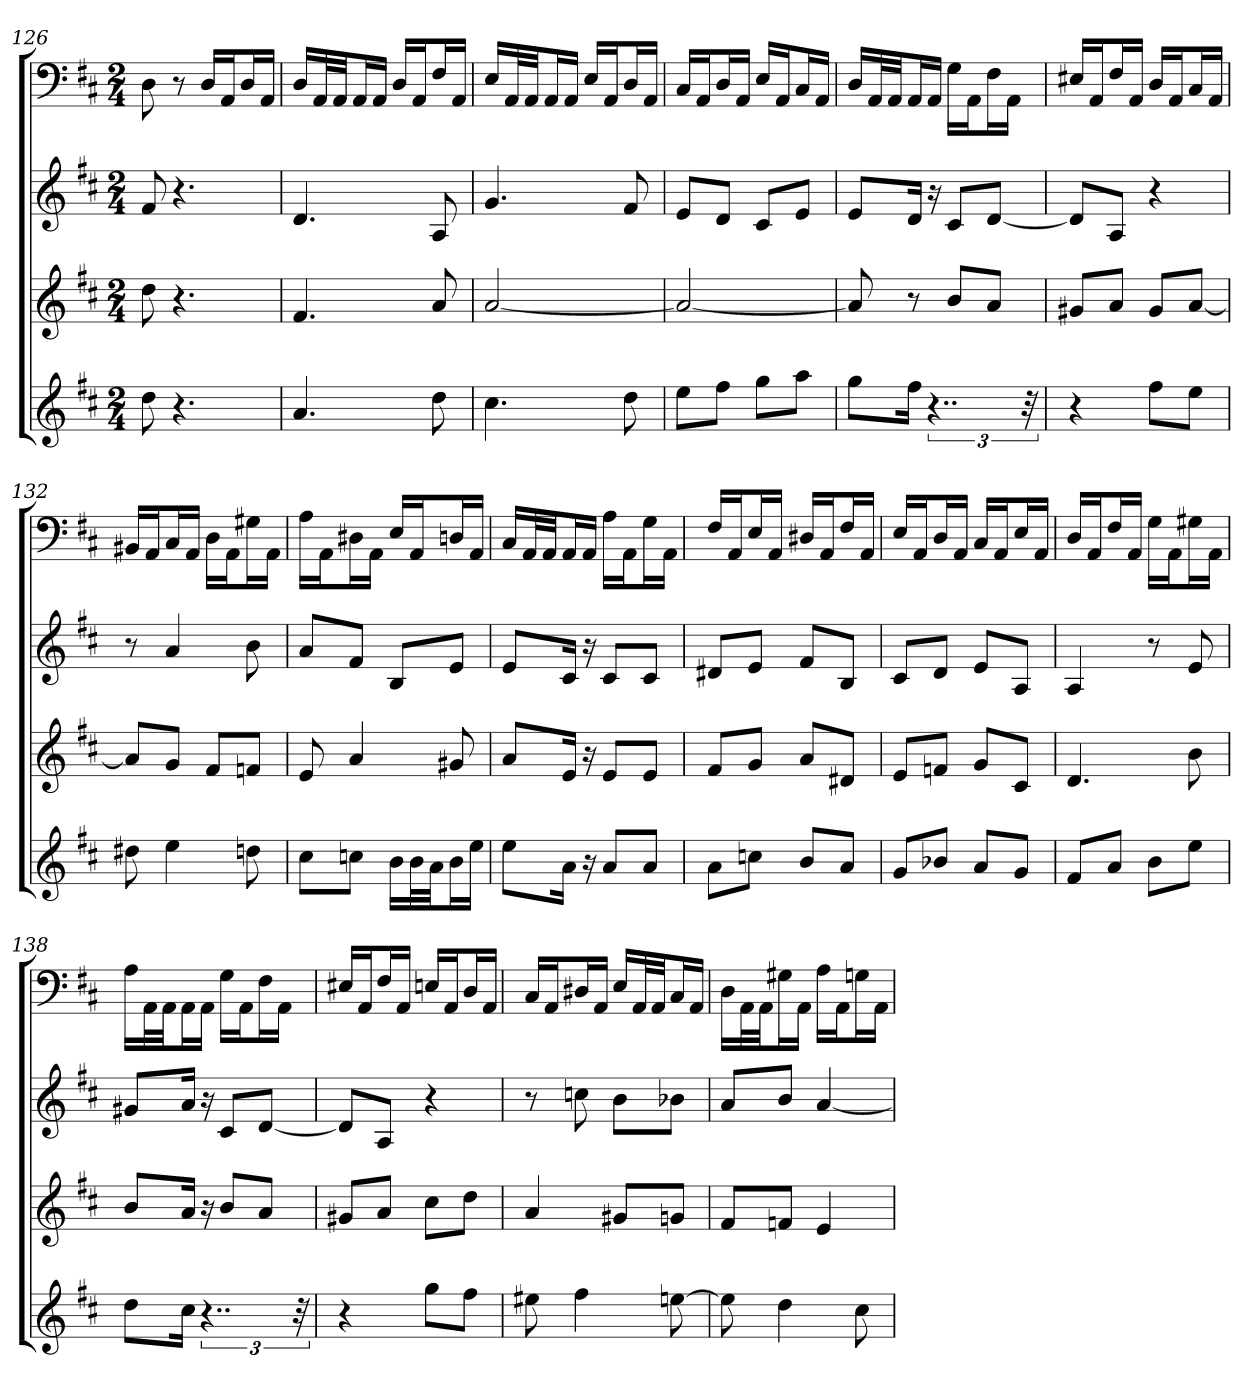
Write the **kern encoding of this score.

**kern	**kern	**kern	**kern
*part4	*part3	*part2	*part1
*staff4	*staff3	*staff2	*staff1
*k[f#c#]	*k[f#c#]	*k[f#c#]	*k[f#c#]
*D:	*D:	*D:	*D:
*M2/4	*M2/4	*M2/4	*M2/4
=126	=126	=126	=126
8dd	8dd	8f#	8D
4.r	4.r	4.r	8r
.	.	.	16DLL
.	.	.	16AAJ
.	.	.	16DL
.	.	.	16AAJJ
=127	=127	=127	=127
4.a	4.f#	4.d	16DLL
.	.	.	32AAL
.	.	.	32AAJJ
.	.	.	16AAL
.	.	.	16AAJJ
.	.	.	16DLL
.	.	.	16AAJ
8dd	8a	8A	16F#L
.	.	.	16AAJJ
=128	=128	=128	=128
4.cc#	[2a	4.g	16ELL
.	.	.	32AAL
.	.	.	32AAJJ
.	.	.	16AAL
.	.	.	16AAJJ
.	.	.	16ELL
.	.	.	16AAJ
8dd	.	8f#	16DL
.	.	.	16AAJJ
=129	=129	=129	=129
8eeL	2a_	8eL	16C#LL
.	.	.	16AAJ
8ff#J	.	8dJ	16DL
.	.	.	16AAJJ
8ggL	.	8c#L	16ELL
.	.	.	16AAJ
8aaJ	.	8eJ	16C#L
.	.	.	16AAJJ
=130	=130	=130	=130
8ggL	8a]	8eL	16DLL
.	.	.	32AAL
.	.	.	32AAJJ
16ff#Jk	8r	16dJk	16AAL
6..r	.	16r	16AAJJ
.	8bL	8c#L	16GLL
.	.	.	16AAJ
.	8aJ	[8dJ	16F#L
.	.	.	16AAJJ
48r	.	.	.
=131	=131	=131	=131
4r	8g#XL	8dL]	16E#XLL
.	.	.	16AAJ
.	8aJ	8AJ	16F#L
.	.	.	16AAJJ
8ff#L	8g#L	4r	16DLL
.	.	.	16AAJ
8eeJ	[8aJ	.	16C#L
.	.	.	16AAJJ
=132	=132	=132	=132
8dd#X	8aL]	8r	16BB#XLL
.	.	.	16AAJ
4ee	8gJ	4a	16C#L
.	.	.	16AAJJ
.	8f#L	.	16DLL
.	.	.	16AAJ
8ddn	8fnJ	8b	16G#XL
.	.	.	16AAJJ
=133	=133	=133	=133
8cc#L	8e	8aL	16ALL
.	.	.	16AAJ
8ccnJ	4a	8f#J	16D#XL
.	.	.	16AAJJ
16bLL	.	8BL	16ELL
32bL	.	.	16AAJ
32aJJ	.	.	.
16bL	8g#X	8eJ	16DnL
16eeJJ	.	.	16AAJJ
=134	=134	=134	=134
8eeL	8aL	8eL	16C#LL
.	.	.	32AAL
.	.	.	32AAJJ
16aJk	16eJk	16c#Jk	16AAL
16r	16r	16r	16AAJJ
8aL	8eL	8c#L	16ALL
.	.	.	16AAJ
8aJ	8eJ	8c#J	16GL
.	.	.	16AAJJ
=135	=135	=135	=135
8aL	8f#L	8d#XL	16F#LL
.	.	.	16AAJ
8ccnJ	8gJ	8eJ	16EL
.	.	.	16AAJJ
8bL	8aL	8f#L	16D#XLL
.	.	.	16AAJ
8aJ	8d#XJ	8BJ	16F#L
.	.	.	16AAJJ
=136	=136	=136	=136
8gL	8eL	8c#L	16ELL
.	.	.	16AAJ
8b-XJ	8fnJ	8dJ	16DL
.	.	.	16AAJJ
8aL	8gL	8eL	16C#LL
.	.	.	16AAJ
8gJ	8c#J	8AJ	16EL
.	.	.	16AAJJ
=137	=137	=137	=137
8f#L	4.d	4A	16DLL
.	.	.	16AAJ
8aJ	.	.	16F#L
.	.	.	16AAJJ
8bL	.	8r	16GLL
.	.	.	16AAJ
8eeJ	8b	8e	16G#XL
.	.	.	16AAJJ
=138	=138	=138	=138
8ddL	8bL	8g#XL	16ALL
.	.	.	32AAL
.	.	.	32AAJJ
16cc#Jk	16aJk	16aJk	16AAL
6..r	16r	16r	16AAJJ
.	8bL	8c#L	16GLL
.	.	.	16AAJ
.	8aJ	[8dJ	16F#L
.	.	.	16AAJJ
48r	.	.	.
=139	=139	=139	=139
4r	8g#XL	8dL]	16E#XLL
.	.	.	16AAJ
.	8aJ	8AJ	16F#L
.	.	.	16AAJJ
8ggL	8cc#L	4r	16EnLL
.	.	.	16AAJ
8ff#J	8ddJ	.	16DL
.	.	.	16AAJJ
=140	=140	=140	=140
8ee#X	4a	8r	16C#LL
.	.	.	16AAJ
4ff#	.	8ccn	16D#XL
.	.	.	16AAJJ
.	8g#XL	8bL	16ELL
.	.	.	32AAL
.	.	.	32AAJJ
[8een	8gnJ	8b-XJ	16C#L
.	.	.	16AAJJ
=141	=141	=141	=141
8ee]	8f#L	8aL	16DLL
.	.	.	32AAL
.	.	.	32AAJJ
4dd	8fnJ	8bJ	16G#XL
.	.	.	16AAJJ
.	4e	[4a	16ALL
.	.	.	16AAJ
8cc#	.	.	16GnL
.	.	.	16AAJJ
=	=	=	=
*-	*-	*-	*-
